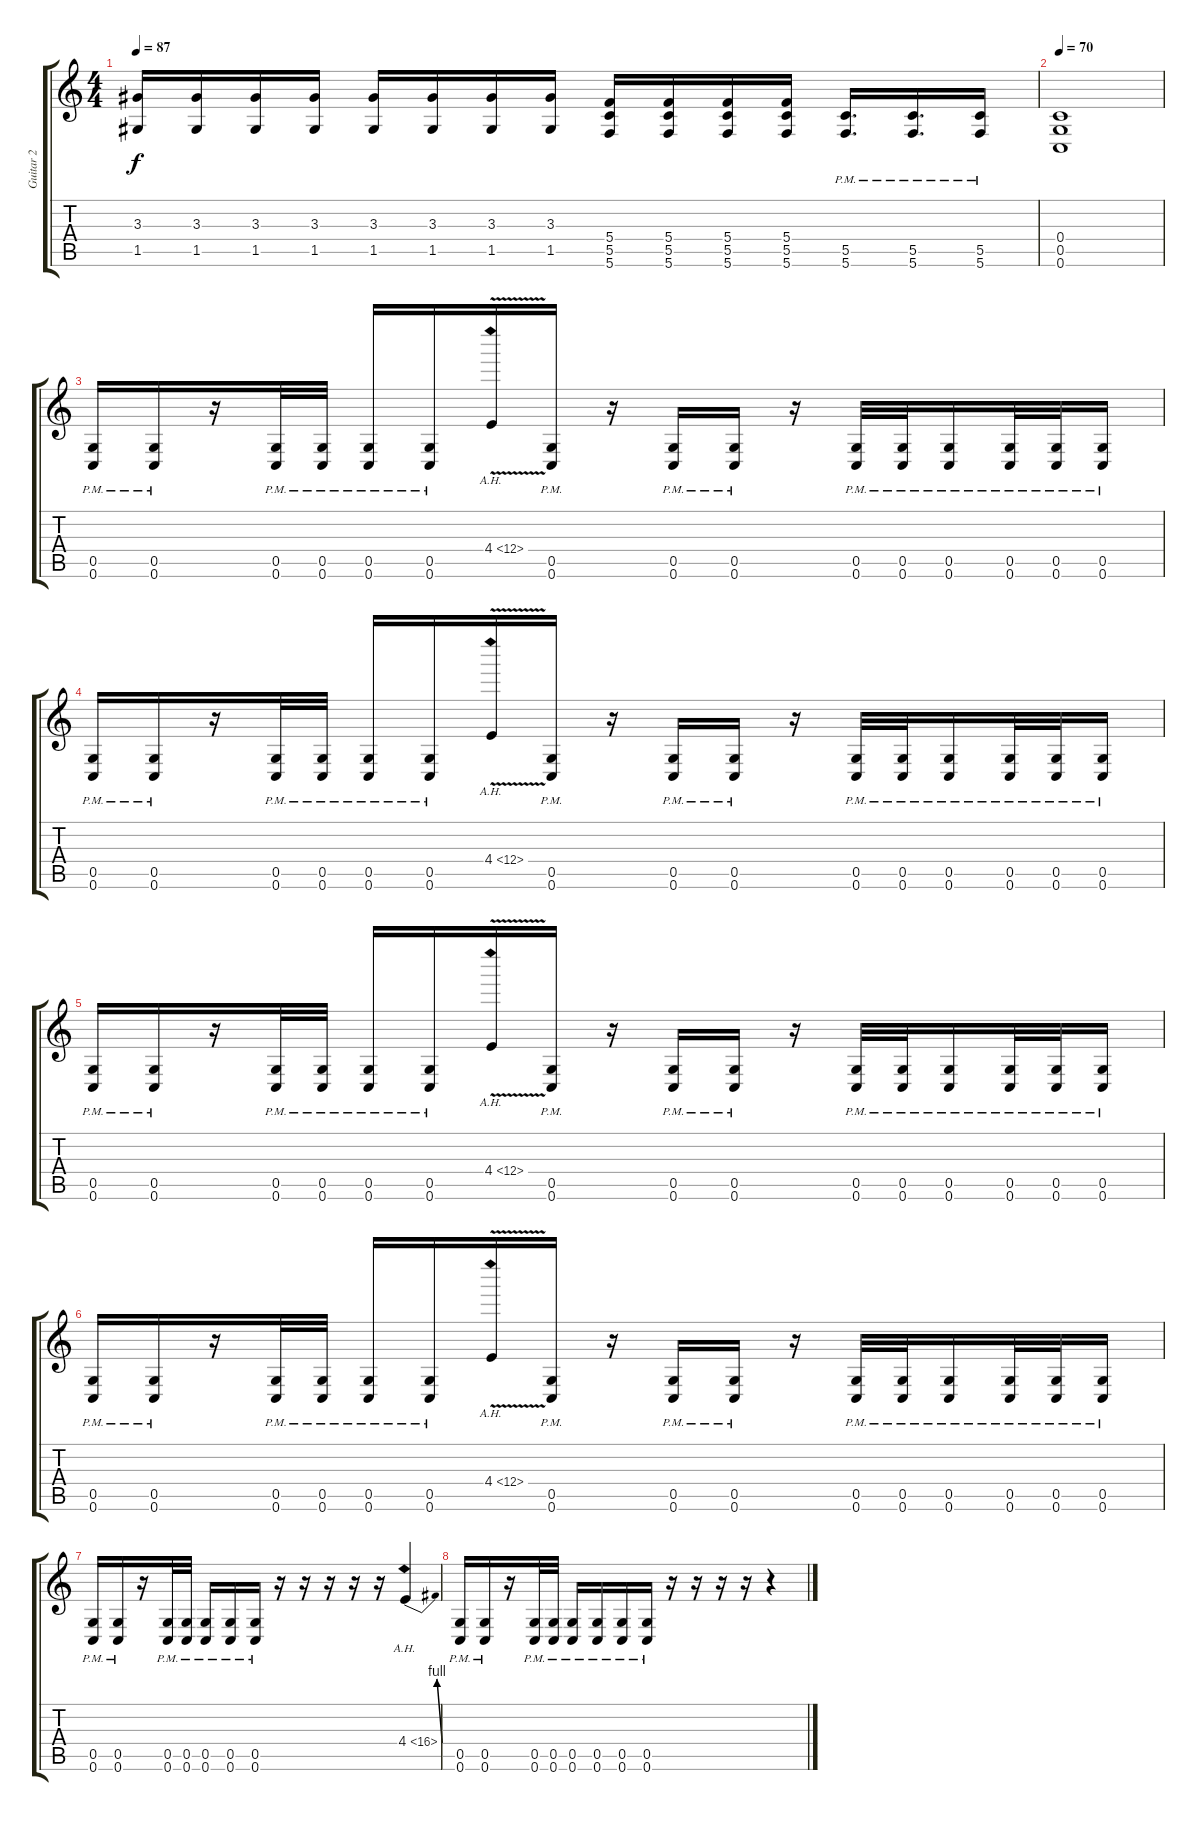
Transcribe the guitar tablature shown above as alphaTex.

\track ("Guitar 2" "Guitar 2") {instrument distortionguitar}
\staff {score tabs}
\tuning (D4 A3 F3 C3 G2 C2) {hide}
\ts (4 4)
\tempo 87
\clef g2
\ks c
(3.3 1.5).16{dy f} (3.3 1.5).16 (3.3 1.5).16 (3.3 1.5).16 (3.3 1.5).16 (3.3 1.5).16 (3.3 1.5).16 (3.3 1.5).16 (5.4 5.5 5.6).16 (5.4 5.5 5.6).16 (5.4 5.5 5.6).16 (5.4 5.5 5.6).16 (5.5{pm} 5.6{pm}).16{d} (5.5{pm} 5.6{pm}).16{d} (5.5{pm} 5.6{pm}).16 |
\tempo 70
(0.4 0.5 0.6).1 |
(0.5{pm} 0.6{pm}).16 (0.5{pm} 0.6{pm}).16 r.16 (0.5{pm} 0.6{pm}).32 (0.5{pm} 0.6{pm}).32 (0.5{pm} 0.6{pm}).16 (0.5{pm} 0.6{pm}).16 4.4{ah 8 v}.16 (0.5{pm} 0.6{pm}).16 r.16 (0.5{pm} 0.6{pm}).16 (0.5{pm} 0.6{pm}).16 r.16 (0.5{pm} 0.6{pm}).32 (0.5{pm} 0.6{pm}).32 (0.5{pm} 0.6{pm}).16 (0.5{pm} 0.6{pm}).32 (0.5{pm} 0.6{pm}).32 (0.5{pm} 0.6{pm}).16 |
(0.5{pm} 0.6{pm}).16 (0.5{pm} 0.6{pm}).16 r.16 (0.5{pm} 0.6{pm}).32 (0.5{pm} 0.6{pm}).32 (0.5{pm} 0.6{pm}).16 (0.5{pm} 0.6{pm}).16 4.4{ah 8 v}.16 (0.5{pm} 0.6{pm}).16 r.16 (0.5{pm} 0.6{pm}).16 (0.5{pm} 0.6{pm}).16 r.16 (0.5{pm} 0.6{pm}).32 (0.5{pm} 0.6{pm}).32 (0.5{pm} 0.6{pm}).16 (0.5{pm} 0.6{pm}).32 (0.5{pm} 0.6{pm}).32 (0.5{pm} 0.6{pm}).16 |
(0.5{pm} 0.6{pm}).16 (0.5{pm} 0.6{pm}).16 r.16 (0.5{pm} 0.6{pm}).32 (0.5{pm} 0.6{pm}).32 (0.5{pm} 0.6{pm}).16 (0.5{pm} 0.6{pm}).16 4.4{ah 8 v}.16 (0.5{pm} 0.6{pm}).16 r.16 (0.5{pm} 0.6{pm}).16 (0.5{pm} 0.6{pm}).16 r.16 (0.5{pm} 0.6{pm}).32 (0.5{pm} 0.6{pm}).32 (0.5{pm} 0.6{pm}).16 (0.5{pm} 0.6{pm}).32 (0.5{pm} 0.6{pm}).32 (0.5{pm} 0.6{pm}).16 |
(0.5{pm} 0.6{pm}).16 (0.5{pm} 0.6{pm}).16 r.16 (0.5{pm} 0.6{pm}).32 (0.5{pm} 0.6{pm}).32 (0.5{pm} 0.6{pm}).16 (0.5{pm} 0.6{pm}).16 4.4{ah 8 v}.16 (0.5{pm} 0.6{pm}).16 r.16 (0.5{pm} 0.6{pm}).16 (0.5{pm} 0.6{pm}).16 r.16 (0.5{pm} 0.6{pm}).32 (0.5{pm} 0.6{pm}).32 (0.5{pm} 0.6{pm}).16 (0.5{pm} 0.6{pm}).32 (0.5{pm} 0.6{pm}).32 (0.5{pm} 0.6{pm}).16 |
(0.5{pm} 0.6{pm}).16 (0.5{pm} 0.6{pm}).16 r.16 (0.5{pm} 0.6{pm}).32 (0.5{pm} 0.6{pm}).32 (0.5{pm} 0.6{pm}).16 (0.5{pm} 0.6{pm}).16 (0.5{pm} 0.6{pm}).16 r.16 r.16 r.16 r.16 r.16 4.4{be (bend 0 0 60 4) ah 12}.4 |
(0.5{pm} 0.6{pm}).16 (0.5{pm} 0.6{pm}).16 r.16 (0.5{pm} 0.6{pm}).32 (0.5{pm} 0.6{pm}).32 (0.5{pm} 0.6{pm}).16 (0.5{pm} 0.6{pm}).16 (0.5{pm} 0.6{pm}).16 (0.5{pm} 0.6{pm}).16 r.16 r.16 r.16 r.16 r.4
